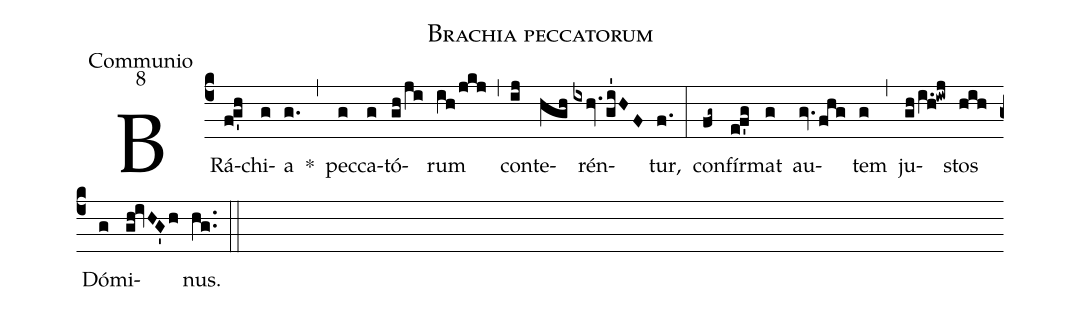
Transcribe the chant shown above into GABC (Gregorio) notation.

name:Brachia peccatorum;
office-part:Communio;
mode:8;
%%
(c4) BRá(fg'h)chi(g)a(g.) *(,) pec(g)ca(g)tó(gh/ji)rum(ih/jkj) (,) con(ij)te(hgh)rén(ixhv.gi'HF)tur,(f.) (:) con(fg~)fír(ef'g)mat(g) au(gv.fhg)tem(g) (,) ju(gh/i.h!iwj)stos(hih) Dó(g)mi(gh!ivHG'h)nus.(hg..) (::)
